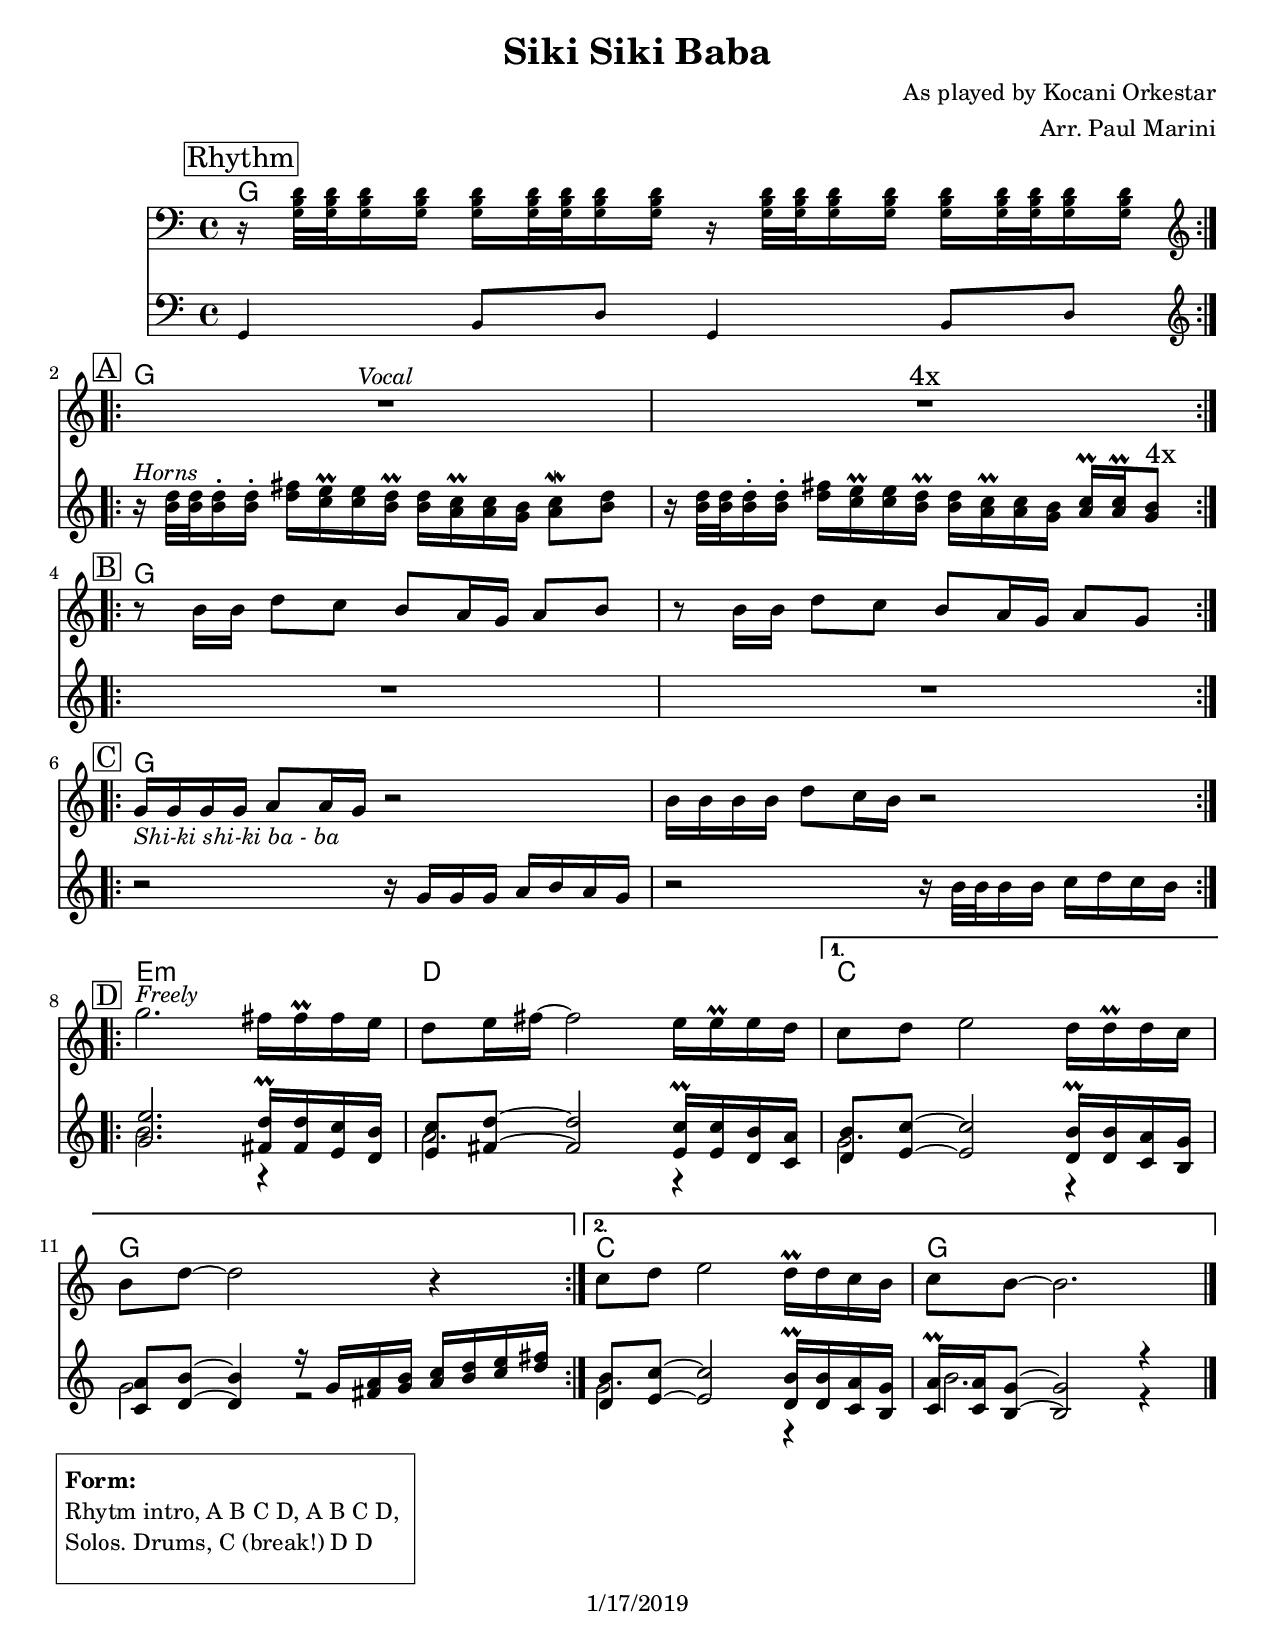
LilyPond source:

\version "2.18.2"

\header {
	title = "Siki Siki Baba"
	composer = "As played by Kocani Orkestar"
	arranger = "Arr. Paul Marini"
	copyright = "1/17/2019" %date of latest edits
}
\paper {
  #(set-paper-size "letter")
  }


slash = {
	\override NoteHead #'style = #'slash
	\override Stem #'transparent = ##t
}

noslash = {
	\revert NoteHead #'style
	\revert Stem #'transparent
}

the_form = %Form
	\markup { \box \column {
	\line { " " }
	\line { \bold " Form: " }
	\line { " Rhytm intro, A B C D, A B C D,  " }
	\line { " Solos. Drums, C (break!) D D " }
	\line { " " }
	}}

test = { \relative c' { \tempo 4 = 80 \set Score.markFormatter = #format-mark-box-letters
	\repeat volta 2 {
	}
}
}

%{ ornament conventions, a/o 10/2017
%	\prall		regular up ornament, metric
%	\lineprall	quick, nonmetric up ornament	(was \mordent)
%	\mordent		regular down ornament, nonmetric	(was \upbow)
%	\prallprall	consecutive up ornaments, metric
% \trill		trill
%	\turn		turn of some sort
%}

vocal = { \relative c' { \set Score.markFormatter = #format-mark-box-letters

	\clef bass \tiny
	\mark \markup { \box "Rhythm" }
	\repeat volta 2 {
		r16 <g b d>32 <g b d> <g b d>16 <g b d> <g b d>16 <g b d>32 <g b d> <g b d>16 <g b d> 
		r16 <g b d>32 <g b d> <g b d>16 <g b d> <g b d>16 <g b d>32 <g b d> <g b d>16 <g b d> |
	}
	\break

	\clef treble \normalsize
	\mark \markup { \box "A" }
	\repeat volta 4 {
		R1^\markup {\italic "Vocal"} | R1^\markup {\huge "4x"} |
	}
	\break

	\mark \markup { \box "B" }
	\repeat volta 2 {
		r8 b'16 b d8 c b a16 g a8 b | 
		r8 b16 b d8 c b a16 g a8 g | 
	}
	\break

	\mark \markup { \box "C" }
	\repeat volta 2 {
		g16_\markup { \italic "Shi-ki shi-ki ba - ba" } g g g a8 a16 g r2 |
		b16 b b b d8 c16 b r2 |
	}
	\break

	\mark \markup { \box "D" }
	\repeat volta 2 {
		g'2.^\markup {\italic "Freely"} fis16 fis\prall fis e |
		d8 e16 fis~ fis2 e16 e\prall e d |
	}
	\alternative {
		{ c8 d e2 d16 d\prall d c | b8 d~ d2 r4 | }
		{ c8 d e2 d16\prall d c b | c8 b~ b2. | }
	}

	\bar "|."
}
}

melody = { \relative c' { \set Score.markFormatter = #format-mark-box-letters

	\clef bass \tiny
	\mark \markup { \box "Rhythm" }
	\repeat volta 2 {
		g,4 b8 d 
		g,4 b8 d |
	}
	\break

	\clef treble \normalsize
	\mark \markup { \box "A" }
	\repeat volta 8 {
		r16^\markup {\italic "Horns"} <b'' d>32 <b d>  <b d>16-. <b d>-. <d fis> <c e>\prall <c e> <b d>\prall  
		<b d> <a c>\prall <a c> <g b> <a c>8\mordent <b d> |
		r16 <b d>32 <b d>  <b d>16-. <b d>-. <d fis> <c e>\prall <c e> <b d>\prall  
		<b d> <a c>\prall <a c> <g b> <a c>\prall <a c>\prall <g b>8^\markup {\huge "4x"} |
	}
	\break

	\mark \markup { \box "B" }
	\repeat volta 2 {
		R1 | R1 |
	}
	\break

	\mark \markup { \box "C" }
	\repeat volta 2 {
		r2 r16 g g g  a b a g | r2 r16 b32 b b16 b c d c b |
	}
	\break

	\mark \markup { \box "D" }
	<<
		{
		\repeat volta 2 {
			<g e'>2. <fis d'>16\prall <fis d'> <e c'> <d b'> |
			<e c'>8 <fis d'>~ <fis d'>2 <e c'>16\prall <e c'> <d b'> <c a'> |
		}
		\alternative {
			{ <d b'>8 <e c'>~ <e c'>2 <d b'>16\prall <d b'> <c a'> <b g'> | 
				<c a'>8 <d b'>~ <d b'>4 r16 g <fis a> <g b> <a c> <b d> <c e> <d fis> | } 
			{ <d, b'>8 <e c'>~ <e c'>2 <d b'>16\prall <d b'> <c a'> <b g'> | 
				<c a'>16\prall <c a'> <b g'>8~ <b g'>2 r4 | } 
		}
		}
	\\
		{
		\repeat volta 2 {
			b'2. r4 | a2. r4 |
		}
		\alternative {
			{ g2. r4 | g2 r | }
			{ g2. r4 | b2. r4 | }
		}
		}
	>>
	\bar "|."

}
}

%{
midbrass = { \relative c { \set Score.markFormatter = #format-mark-box-letters

	\mark \markup { \box "A" }
	\repeat volta 4 {
		r8 <g b d>16 <g b d> <g b d>8 <g b d> r8 <g b d>16 <g b d> <g b d>8 <g b d> |
	}

}
}

bass = { \relative c { \set Score.markFormatter = #format-mark-box-letters

	\mark \markup { \box "A" }
	\repeat volta 4 {
		g,4 r b d |
	}

}
}
%}

changes = { \chordmode {

% Rhythm
g1 |


% A
g1 | g |

% B
g1 | g |

% C
g1 | g |

% D
e1:min | d | 
c | g | 
	
c | g |

}
}


\book {
	\score {
	  <<
	    \new ChordNames {
		\set chordChanges = ##t
		\changes
	    }
	    \new Staff { %\clef treble
		\vocal
	    }
	    \new Staff { %\clef bass
		\melody
	    }
	  >>
	}
	\the_form
}
%{
\book {
	\bookOutputSuffix "midbrass"
	\score {
	  <<
	    \new ChordNames {
		\set chordChanges = ##t
		\changes
	    }
	    \new Staff { \clef bass
		\midbrass
	    }
	  >>
	}
	\the_form
}
%}
%{
\book {
	\score {
	  <<
		\new Staff {
		  \set Staff.midiInstrument = #"trumpet" \unfoldRepeats
			\melody
		}
		\new Staff {
		  \set Staff.midiInstrument = #"trumpet" \unfoldRepeats
			\midbrass
		}
	  >>
		\midi { }
	}
}
\book {
	\score {
	  <<
		\new Staff {
		  \set Staff.midiInstrument = #"trumpet" \unfoldRepeats
			\test
		}
	  >>
		\midi { }
	}
}
%}
